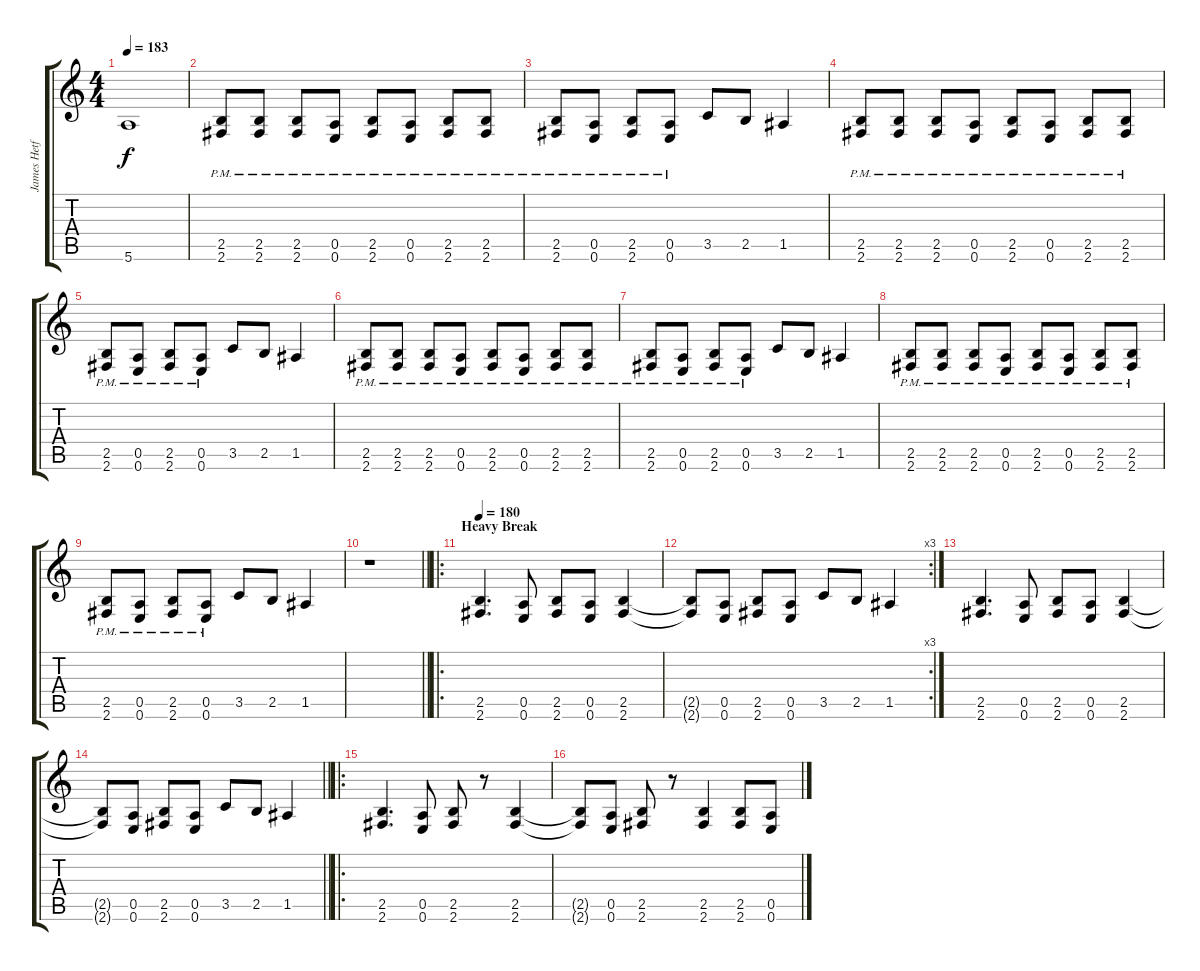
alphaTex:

\track ("James Hetfield" "James Hetf") {instrument distortionguitar}
\staff {score tabs}
\tuning (E4 B3 G3 D3 A2 E2) {hide}
\ts (4 4)
\tempo 183
\clef g2
\ks c
5.6{t}.1{dy f} |
(2.5{pm} 2.6{pm}).8 (2.5{pm} 2.6{pm}).8 (2.5{pm} 2.6{pm}).8 (0.5{pm} 0.6{pm}).8 (2.5{pm} 2.6{pm}).8 (0.5{pm} 0.6{pm}).8 (2.5{pm} 2.6{pm}).8 (2.5{pm} 2.6{pm}).8 |
(2.5{pm} 2.6{pm}).8 (0.5{pm} 0.6{pm}).8 (2.5{pm} 2.6{pm}).8 (0.5{pm} 0.6{pm}).8 3.5.8 2.5.8 1.5.4 |
(2.5{pm} 2.6{pm}).8 (2.5{pm} 2.6{pm}).8 (2.5{pm} 2.6{pm}).8 (0.5{pm} 0.6{pm}).8 (2.5{pm} 2.6{pm}).8 (0.5{pm} 0.6{pm}).8 (2.5{pm} 2.6{pm}).8 (2.5{pm} 2.6{pm}).8 |
(2.5{pm} 2.6{pm}).8 (0.5{pm} 0.6{pm}).8 (2.5{pm} 2.6{pm}).8 (0.5{pm} 0.6{pm}).8 3.5.8 2.5.8 1.5.4 |
(2.5{pm} 2.6{pm}).8 (2.5{pm} 2.6{pm}).8 (2.5{pm} 2.6{pm}).8 (0.5{pm} 0.6{pm}).8 (2.5{pm} 2.6{pm}).8 (0.5{pm} 0.6{pm}).8 (2.5{pm} 2.6{pm}).8 (2.5{pm} 2.6{pm}).8 |
(2.5{pm} 2.6{pm}).8 (0.5{pm} 0.6{pm}).8 (2.5{pm} 2.6{pm}).8 (0.5{pm} 0.6{pm}).8 3.5.8 2.5.8 1.5.4 |
(2.5{pm} 2.6{pm}).8 (2.5{pm} 2.6{pm}).8 (2.5{pm} 2.6{pm}).8 (0.5{pm} 0.6{pm}).8 (2.5{pm} 2.6{pm}).8 (0.5{pm} 0.6{pm}).8 (2.5{pm} 2.6{pm}).8 (2.5{pm} 2.6{pm}).8 |
(2.5{pm} 2.6{pm}).8 (0.5{pm} 0.6{pm}).8 (2.5{pm} 2.6{pm}).8 (0.5{pm} 0.6{pm}).8 3.5.8 2.5.8 1.5.4 |
\barLineRight lightlight
r.1 |
\ro
\section ("" "Heavy Break")
\tempo 180
(2.5 2.6).4{d} (0.5 0.6).8 (2.5 2.6).8 (0.5 0.6).8 (2.5 2.6).4 |
\rc 3
(2.5{t} 2.6{t}).8 (0.5 0.6).8 (2.5 2.6).8 (0.5 0.6).8 3.5.8 2.5.8 1.5.4 |
(2.5 2.6).4{d} (0.5 0.6).8 (2.5 2.6).8 (0.5 0.6).8 (2.5 2.6).4 |
\barLineRight lightlight
(2.5{t} 2.6{t}).8 (0.5 0.6).8 (2.5 2.6).8 (0.5 0.6).8 3.5.8 2.5.8 1.5.4 |
\ro
(2.5 2.6).4{d} (0.5 0.6).8 (2.5 2.6).8 r.8 (2.5 2.6).4 |
(2.5{t} 2.6{t}).8 (0.5 0.6).8 (2.5 2.6).8 r.8 (2.5 2.6).4 (2.5 2.6).8 (0.5 0.6).8
